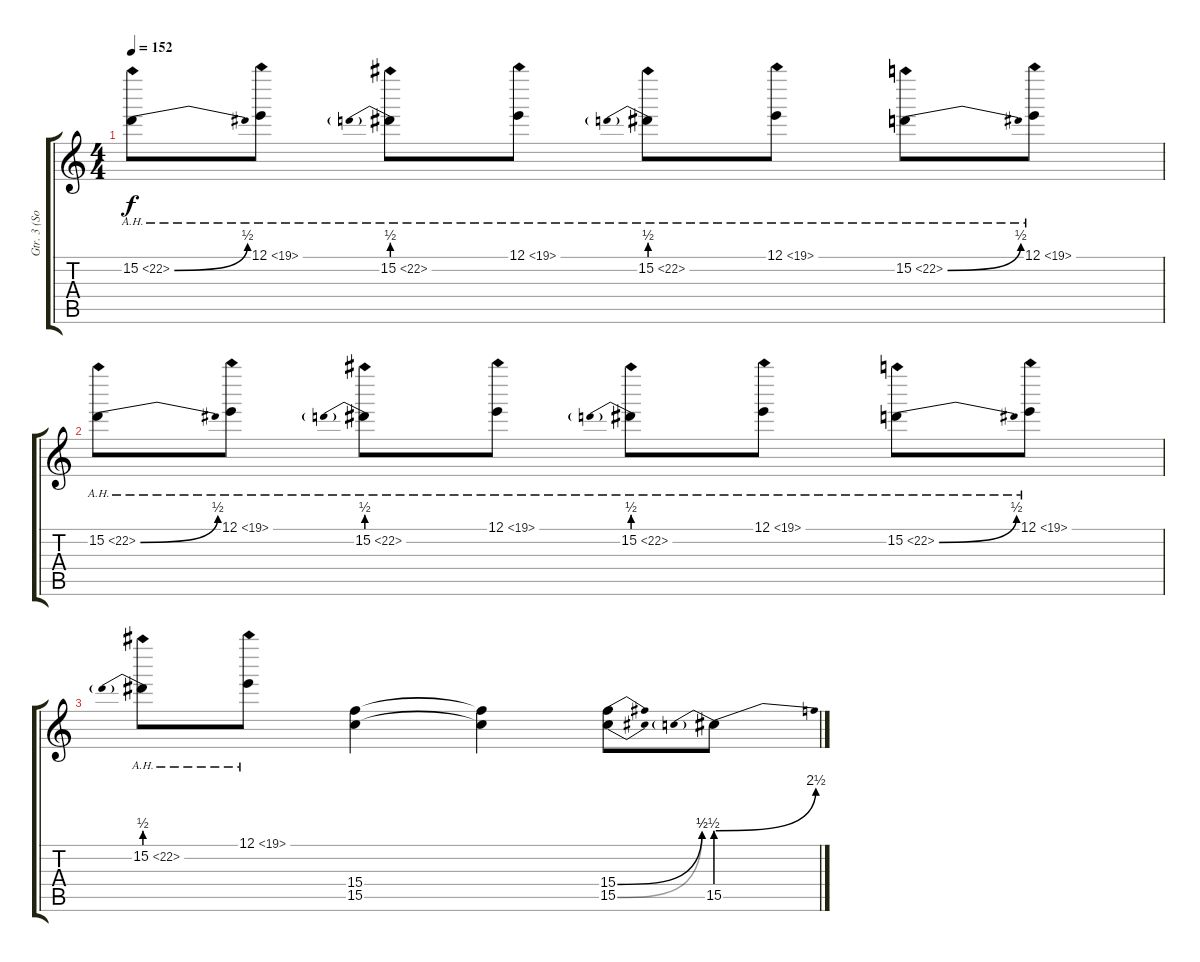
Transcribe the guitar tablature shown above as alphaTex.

\track ("Gtr. 3 (Solo)" "Gtr. 3 (So") {instrument distortionguitar}
\staff {score tabs}
\tuning (E4 B3 G3 D3 A2 E2) {hide}
\ts (4 4)
\tempo 152
\clef g2
\ks c
15.2{be (bend 0 0 60 2) ah 7}.8{dy f} 12.1{ah 7}.8 15.2{be (prebend 0 2 60 2) ah 7}.8 12.1{ah 7}.8 15.2{be (prebend 0 2 60 2) ah 7}.8 12.1{ah 7}.8 15.2{be (bend 0 0 60 2) ah 7}.8 12.1{ah 7}.8 |
15.2{be (bend 0 0 60 2) ah 7}.8 12.1{ah 7}.8 15.2{be (prebend 0 2 60 2) ah 7}.8 12.1{ah 7}.8 15.2{be (prebend 0 2 60 2) ah 7}.8 12.1{ah 7}.8 15.2{be (bend 0 0 60 2) ah 7}.8 12.1{ah 7}.8 |
15.2{be (prebend 0 2 60 2) ah 7}.8 12.1{ah 7}.8 (15.4 15.5).4 (15.4{t} 15.5{t}).4 (15.4{be (bend 0 0 60 2)} 15.5{be (bend 0 0 60 2)}).8 15.5{be (prebendbend 0 2 60 10)}.8
